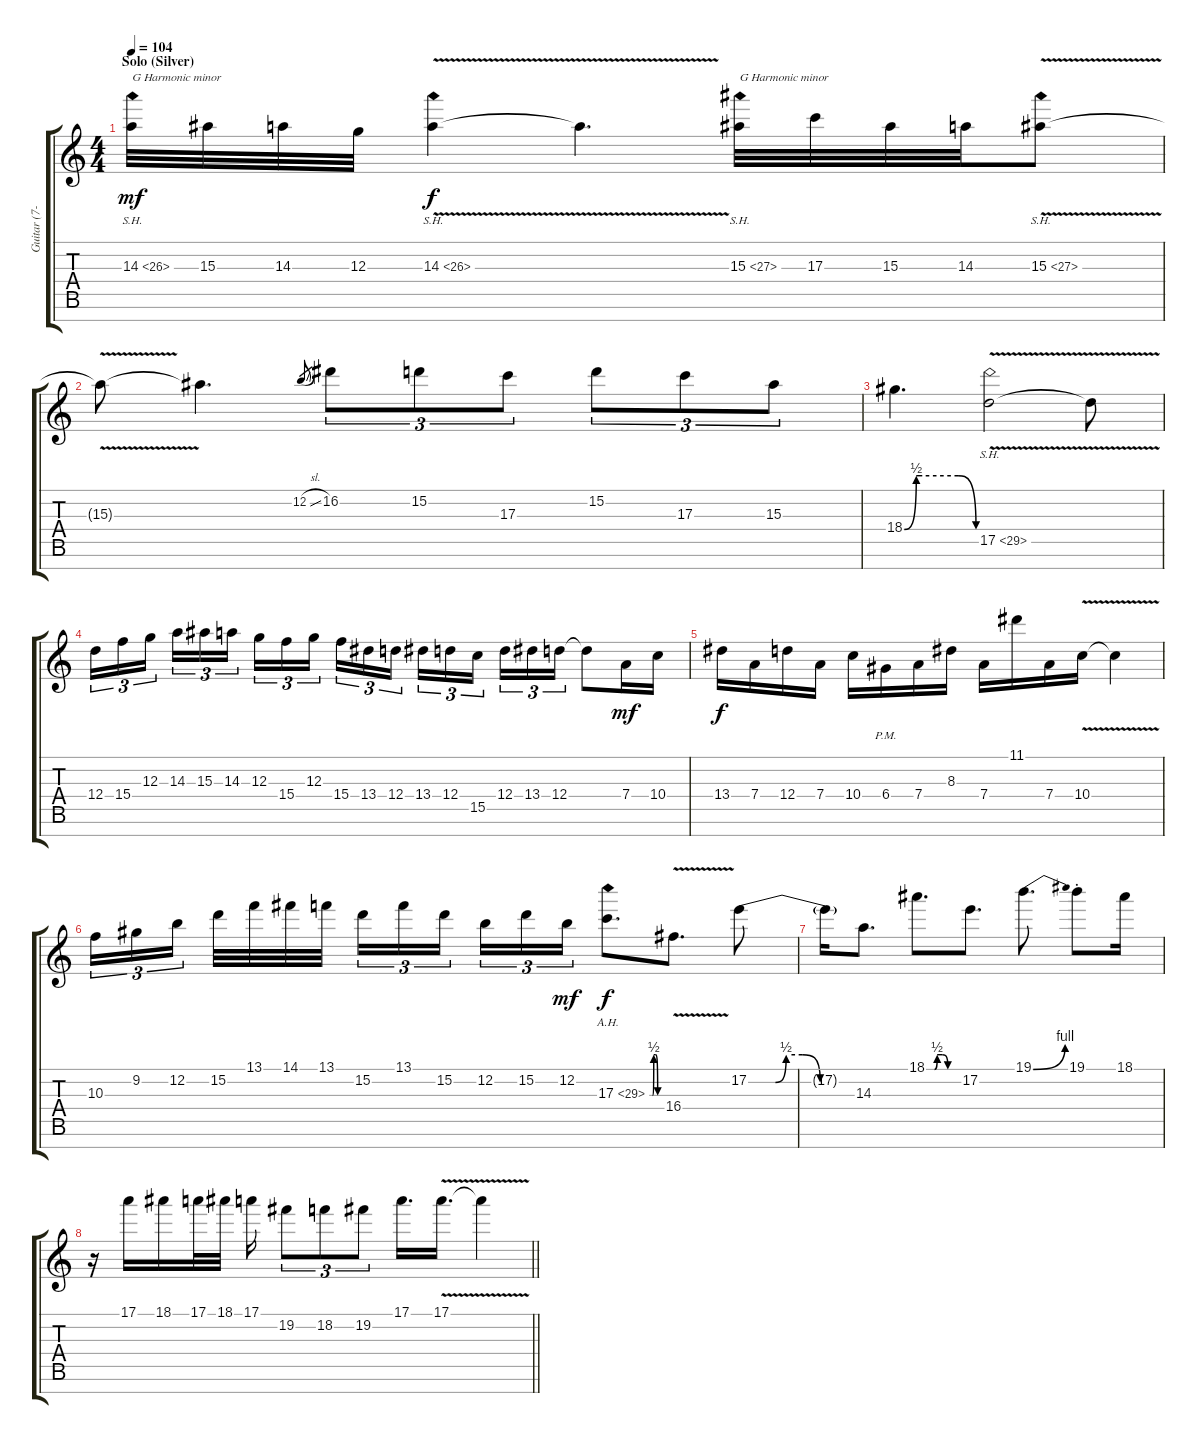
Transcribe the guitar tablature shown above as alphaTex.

\track ("Guitar (7-string)" "Guitar (7-") {instrument distortionguitar}
\staff {score tabs}
\tuning (E4 B3 G3 D3 A2 E2 B1) {hide}
\ts (4 4)
\section ("" "Solo (Silver)")
\tempo 104
\clef g2
\ks c
14.3{sh 12}.32{txt "G Harmonic minor" dy mf} 15.3.32 14.3.32 12.3.32 14.3{sh 12 v}.4{dy f} 14.3{t}.4{d} 15.3{sh 12}.32{txt "G Harmonic minor"} 17.3.32 15.3.32 14.3.32 15.3{sh 12 v}.8 |
15.3{t}.8 15.3{t}.4{d} 12.2{sl}.8{gr} 16.2.8{tu (3 2)} 15.2.8{tu (3 2)} 17.3.8{tu (3 2)} 15.2.8{tu (3 2)} 17.3.8{tu (3 2)} 15.3.8{tu (3 2)} |
18.4{be (custom 0 0 10 2 15 2 45 2 60 0)}.4{d} 17.5{sh 12 v}.2 17.5{t}.8 |
12.4.16{tu (3 2)} 15.4.16{tu (3 2)} 12.3.16{tu (3 2) beam splitsecondary} 14.3.16{tu (3 2)} 15.3.16{tu (3 2)} 14.3.16{tu (3 2)} 12.3.16{tu (3 2)} 15.4.16{tu (3 2)} 12.3.16{tu (3 2) beam splitsecondary} 15.4.16{tu (3 2)} 13.4.16{tu (3 2)} 12.4.16{tu (3 2)} 13.4.16{tu (3 2)} 12.4.16{tu (3 2)} 15.5.16{tu (3 2) beam splitsecondary} 12.4.16{tu (3 2)} 13.4.16{tu (3 2)} 12.4.16{tu (3 2)} 12.4{t}.8 7.4.16{dy mf} 10.4.16 |
13.4.16{dy f balance 0} 7.4.16 12.4.16 7.4.16 10.4.16 6.4{pm}.16 7.4.16 8.3.16 7.4.16 11.1.16 7.4.16 10.4{v}.16 10.4{t}.4 |
10.3.16{tu (3 2) balance 8} 9.2.16{tu (3 2)} 12.2.16{tu (3 2) beam splitsecondary} 15.2.32 13.1.32 14.1.32 13.1.32 15.2.16{tu (3 2)} 13.1.16{tu (3 2)} 15.2.16{tu (3 2) beam splitsecondary} 12.2.16{tu (3 2)} 15.2.16{tu (3 2)} 12.2.16{tu (3 2) dy mf} 17.3{be (custom 0 0 14 0 20 2 30 2 40 0 60 0) ah 12}.8{d dy f} 16.4{v}.8{d} 17.2{be (custom 0 0 15 0 21 2 30 2 40 0 60 0)}.8 |
17.2{t}.16 14.3.8{d} 18.1{be (custom 0 0 15 0 20 2 30 2 40 0 60 0)}.8{d} 17.2.8{d} 19.1{be (bend 0 0 60 4)}.8{d} 19.1{st}.8 18.1.16 |
\barLineRight lightlight
r.16 17.1.16 18.1.16 17.1.32 18.1.32 17.1.16 19.2.8{tu (3 2)} 18.2.8{tu (3 2)} 19.2.8{tu (3 2)} 17.1.16{d} 17.1{v}.16{d} 17.1{t}.4
